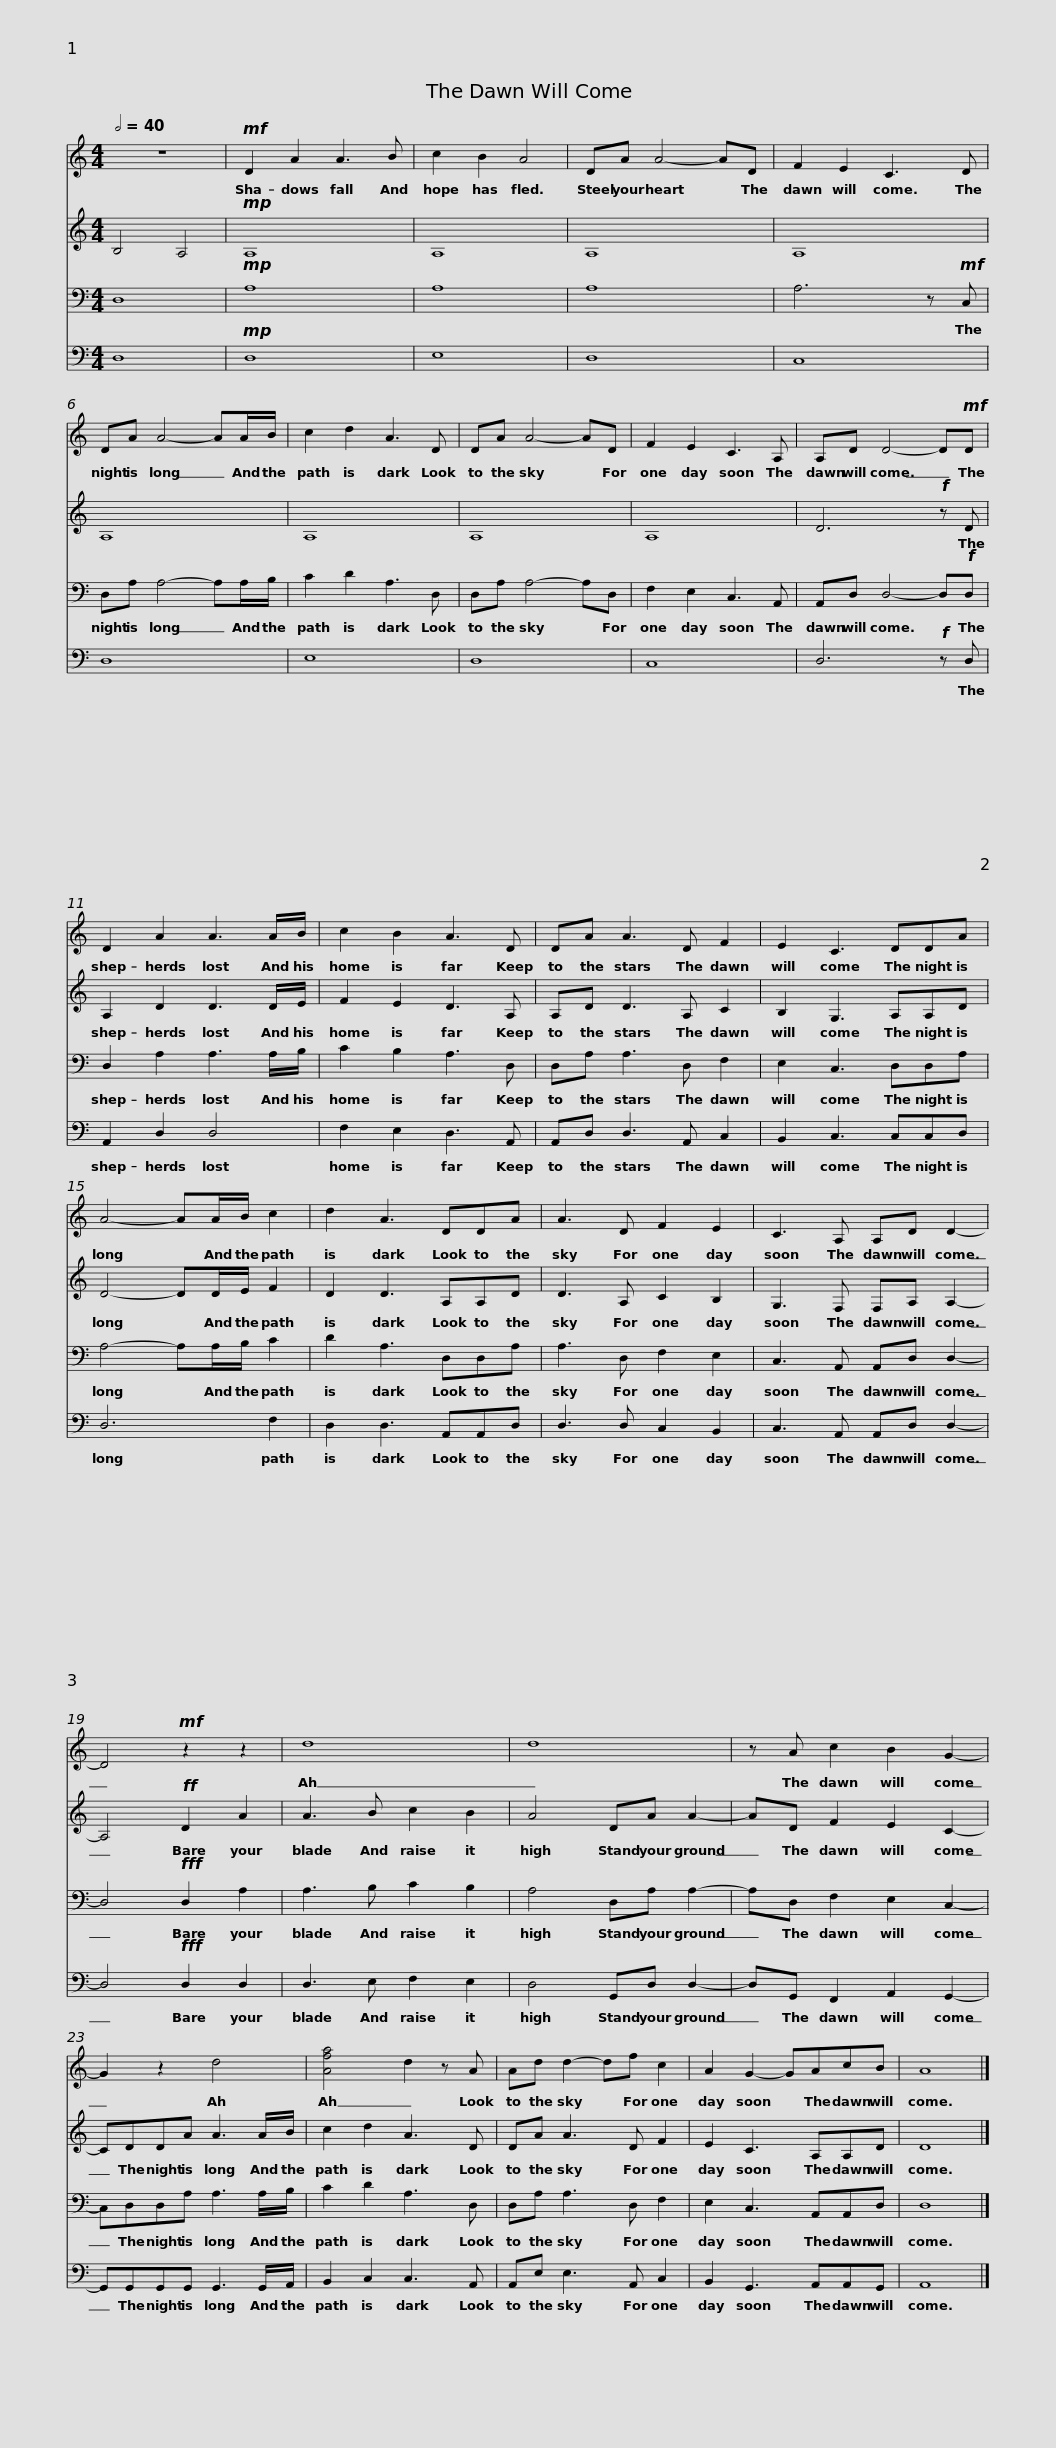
X:1
%%score 1 2 3 4
L:1/8
Q:1/2=40
M:4/4
I:linebreak $
K:C
V:1 treble
V:2 treble
V:3 bass
V:4 bass
V:1
 z8 |!mf! D2 A2 A3 B | c2 B2 A4 | DA A4- AD | F2 E2 C3 D |$ %5
 DA A4- AA/B/ | c2 d2 A3 D | DA A4- AD | F2 E2 C3 A, |$ A,D D4- D!mf!D | %10
 D2 A2 A3 A/B/ | c2 B2 A3 D | DA A3 D F2 |$ E2 C3 DDA | A4- AA/B/ c2 | %15
 d2 A3 DDA | A3 D F2 E2 |$ C3 A, A,D D2- | D4!mf! z2 z2 | d8 | %20
 d8 |$ z A c2 B2 G2- | G2 z2 d4 | [Afa]4 d2 z A | Ad d2- df c2 |$ %25
 A2 G2- GAcB | A8 |] %27
V:2
 B,4 A,4 |!mp! A,8 | A,8 | A,8 | A,8 |$ %5
 A,8 | A,8 | A,8 | A,8 |$ D6!f! z D | %10
 A,2 D2 D3 D/E/ | F2 E2 D3 A, | A,D D3 A, C2 |$ B,2 G,3 A,A,D | D4- DD/E/ F2 | %15
 D2 D3 A,A,D | D3 A, C2 B,2 |$ G,3 F, F,A, A,2- | A,4!ff! D2 A2 | A3 B c2 B2 | %20
 A4 DA A2- |$ AD F2 E2 C2- | CDDA A3 A/B/ | c2 d2 A3 D | DA A3 D F2 |$ %25
 E2 C3 A,A,D | D8 |] %27
V:3
 D,8 |!mp! A,8 | A,8 | A,8 | A,6 z!mf! C, |$ %5
 D,A, A,4- A,A,/B,/ | C2 D2 A,3 D, | D,A, A,4- A,D, | F,2 E,2 C,3 A,, |$ A,,D, D,4- D,!f!D, | %10
 D,2 A,2 A,3 A,/B,/ | C2 B,2 A,3 D, | D,A, A,3 D, F,2 |$ E,2 C,3 D,D,A, | A,4- A,A,/B,/ C2 | %15
 D2 A,3 D,D,A, | A,3 D, F,2 E,2 |$ C,3 A,, A,,D, D,2- | D,4!fff! D,2 A,2 | A,3 B, C2 B,2 | %20
 A,4 D,A, A,2- |$ A,D, F,2 E,2 C,2- | C,D,D,A, A,3 A,/B,/ | C2 D2 A,3 D, | D,A, A,3 D, F,2 |$ %25
 E,2 C,3 A,,A,,D, | D,8 |] %27
V:4
 D,8 |!mp! D,8 | E,8 | D,8 | C,8 |$ %5
 D,8 | E,8 | D,8 | C,8 |$ D,6!f! z D, | %10
 A,,2 D,2 D,4 | F,2 E,2 D,3 A,, | A,,D, D,3 A,, C,2 |$ B,,2 C,3 C,C,D, | D,6 F,2 | %15
 D,2 D,3 A,,A,,D, | D,3 D, C,2 B,,2 |$ C,3 A,, A,,D, D,2- | D,4!fff! D,2 D,2 | D,3 E, F,2 E,2 | %20
 D,4 G,,D, D,2- |$ D,G,, F,,2 A,,2 G,,2- | G,,G,,G,,G,, G,,3 G,,/A,,/ | B,,2 C,2 C,3 A,, | A,,E, E,3 A,, C,2 |$ %25
 B,,2 G,,3 A,,A,,G,, | A,,8 |] %27
